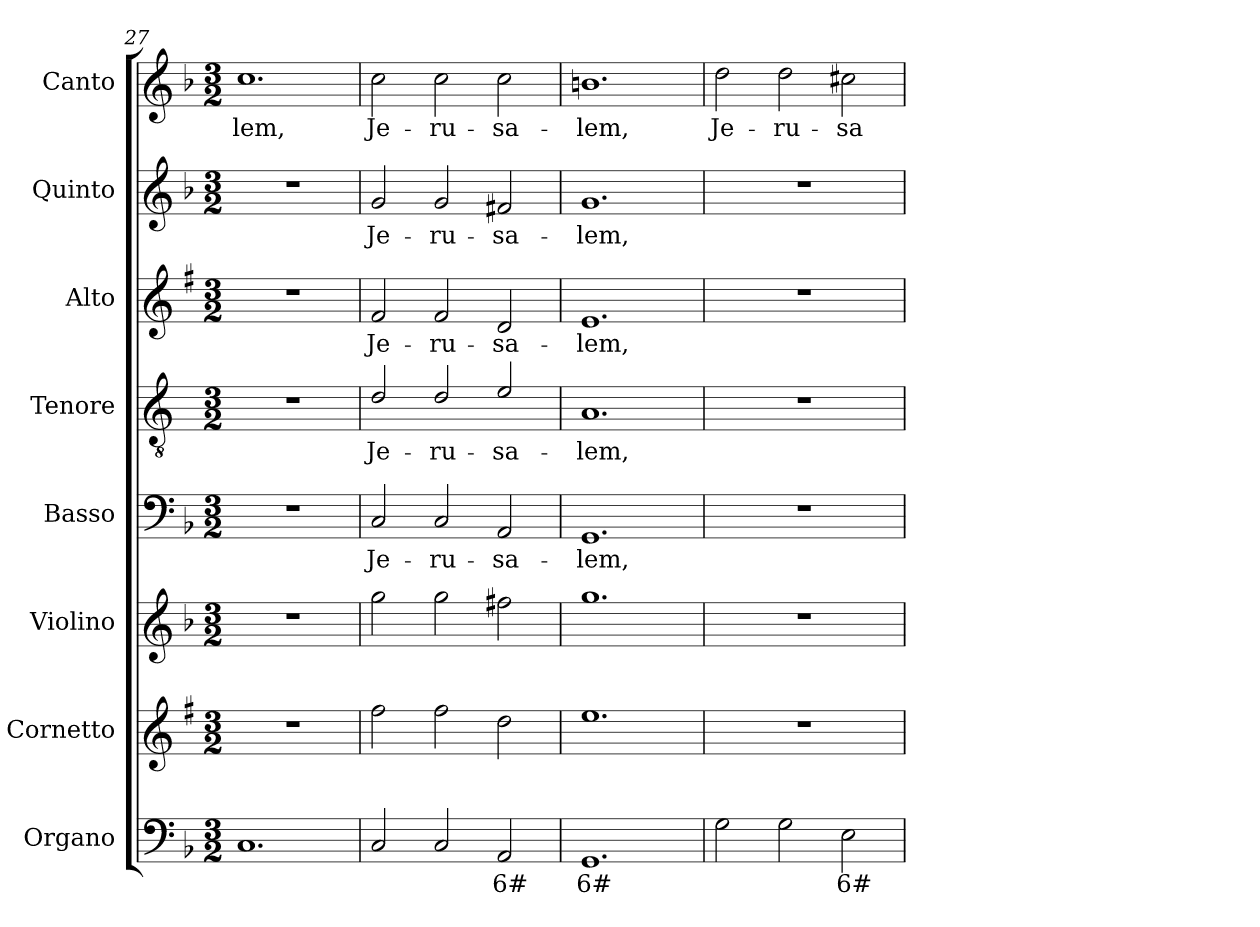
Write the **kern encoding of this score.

**kern	**text	**kern	**kern	**kern	**text	**kern	**text	**kern	**text	**kern	**text	**kern	**text
*part8	*part8	*part7	*part6	*part5	*part5	*part4	*part4	*part3	*part3	*part2	*part2	*part1	*part1
*staff8	*staff8	*staff7	*staff6	*staff5	*staff5	*staff4	*staff4	*staff3	*staff3	*staff2	*staff2	*staff1	*staff1
*I"Organo	*	*I"Cornetto	*I"Violino	*I"Basso	*	*I"Tenore	*	*I"Alto	*	*I"Quinto	*	*I"Canto	*
*I'Or	*	*I'Cto.	*I'Vln.	*I'B	*	*I'T	*	*I'A	*	*	*	*I'C	*
!!LO:PB:g=z
*clefF4	*	*clefG2	*clefG2	*clefF4	*	*clefGv2	*	*clefG2	*	*clefG2	*	*clefG2	*
*	*	*ITrd1c2	*	*	*	*ITrd4c7	*	*ITrd1c2	*	*	*	*	*
*k[b-]	*	*k[b-]	*k[b-]	*k[b-]	*	*k[b-]	*	*k[b-]	*	*k[b-]	*	*k[b-]	*
*F:	*	*F:	*F:	*F:	*	*F:	*	*F:	*	*F:	*	*F:	*
*M3/2	*	*M3/2	*M3/2	*M3/2	*	*M3/2	*	*M3/2	*	*M3/2	*	*M3/2	*
=27	=27	=27	=27	=27	=27	=27	=27	=27	=27	=27	=27	=27	=27
!	!	!	!	!	!	!	!	!	!	!	!	!	!LO:LY:b
1.C	.	1.r	1.r	1.r	.	1.r	.	1.r	.	1.r	.	1.cc	-lem,
=28	=28	=28	=28	=28	=28	=28	=28	=28	=28	=28	=28	=28	=28
!	!	!	!	!	!LO:LY:b	!	!LO:LY:b	!	!LO:LY:b	!	!LO:LY:b	!	!LO:LY:b
2C/	.	2ee\	2gg\	2C/	Je-	2G/	Je-	2e/	Je-	2g/	Je-	2cc\	Je-
!	!	!	!	!	!LO:LY:b	!	!LO:LY:b	!	!LO:LY:b	!	!LO:LY:b	!	!LO:LY:b
2C/	.	2ee\	2gg\	2C/	-ru-	2G/	-ru-	2e/	-ru-	2g/	-ru-	2cc\	-ru-
!	!LO:LY:b	!	!	!	!LO:LY:b	!	!LO:LY:b	!	!LO:LY:b	!	!LO:LY:b	!	!LO:LY:b
2AA/	6#	2cc\	2ff#X\	2AA/	-sa-	2A/	-sa-	2c/	-sa-	2f#X/	-sa-	2cc\	-sa-
=29	=29	=29	=29	=29	=29	=29	=29	=29	=29	=29	=29	=29	=29
!	!LO:LY:b	!	!	!	!LO:LY:b	!	!LO:LY:b	!	!LO:LY:b	!	!LO:LY:b	!	!LO:LY:b
1.GG	6#	1.dd	1.gg	1.GG	-lem,	1.D	-lem,	1.d	-lem,	1.g	-lem,	1.bn	-lem,
=30	=30	=30	=30	=30	=30	=30	=30	=30	=30	=30	=30	=30	=30
!	!	!	!	!	!	!	!	!	!	!	!	!	!LO:LY:b
2G\	.	1.r	1.r	1.r	.	1.r	.	1.r	.	1.r	.	2dd\	Je-
!	!	!	!	!	!	!	!	!	!	!	!	!	!LO:LY:b
2G\	.	.	.	.	.	.	.	.	.	.	.	2dd\	-ru-
!	!LO:LY:b	!	!	!	!	!	!	!	!	!	!	!	!LO:LY:b
2E\	6#	.	.	.	.	.	.	.	.	.	.	2cc#X\	-sa-
=	=	=	=	=	=	=	=	=	=	=	=	=	=
*-	*-	*-	*-	*-	*-	*-	*-	*-	*-	*-	*-	*-	*-
